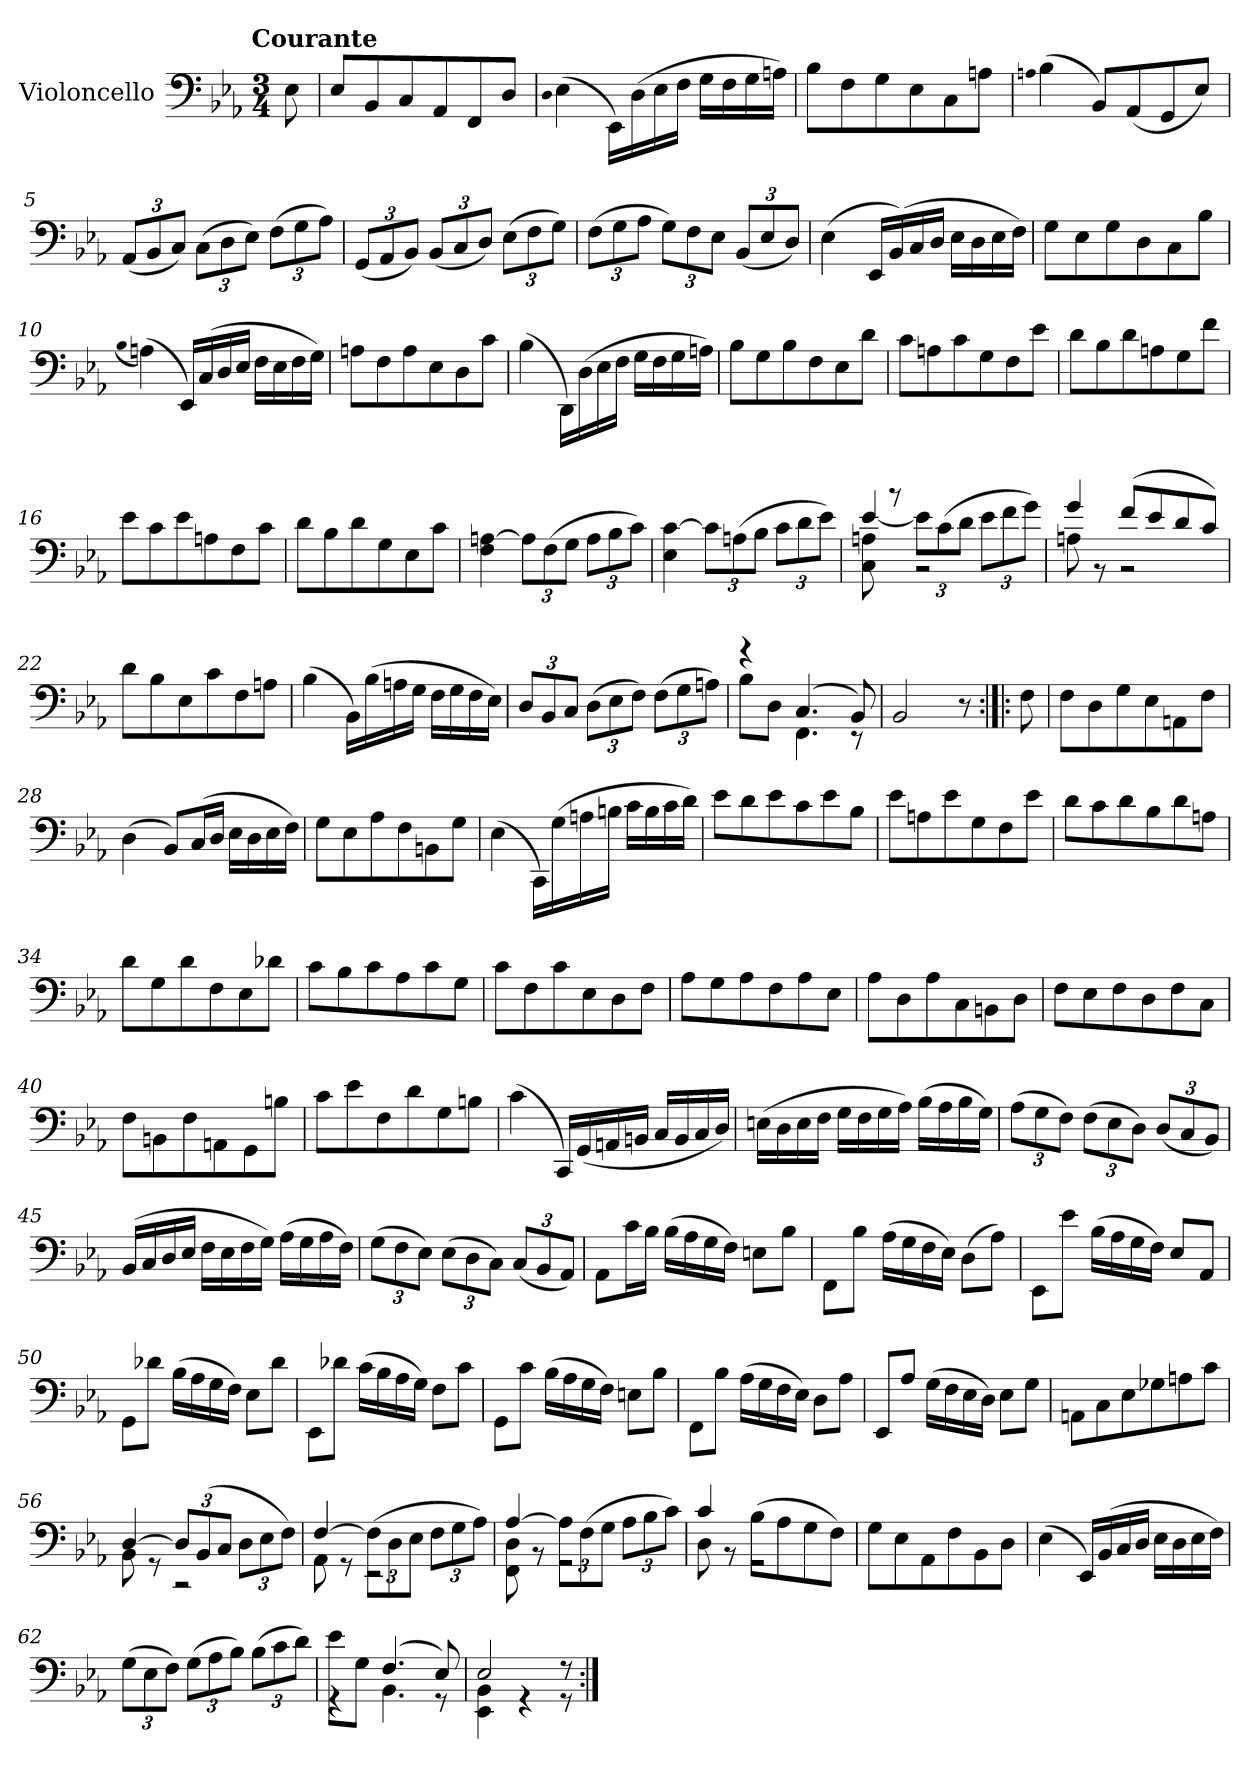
**kern
*part1
*staff1
*I"Violoncello
*I'Vc
*clefF4
*k[b-e-a-]
!!LO:TX:omd:t=Courante
*M3/4
*MM120
=
8E-\
=1
8E-/L
8BB-/
8C/
8AA-/
8FF/
8D/J
=2
qD
(4E-\
16EE-\LL)
(16D\
16E-\
16F\JJ
16G\LL
16F\
16G\
16An\JJ)
=3
8B-\L
8F\
8G\
8E-\
8C\
8An\J
=4
qAn
(4B-\
8BB-/L)
(8AA-/
8GG/
8E-/J)
=5
(12AA-/L
12BB-/
12C/J)
(12C\L
12D\
12E-\J)
(12F\L
12G\
12A-\J)
=6
(12GG/L
12AA-/
12BB-/J)
(12BB-/L
12C/
12D/J)
(12E-\L
12F\
12G\J)
=7
(12F\L
12G\
12A-\J
12G\L)
12F\
12E-\J
(12BB-/L
12E-/
12D/J)
=8
(4E-\
16EE-/LL
(16BB-/)
16C/
16D/JJ
16E-\LL
16D\
16E-\
16F\JJ)
=9
8G\L
8E-\
8G\
8D\
8C\
8B-\J
=10
(qB-
(4An\)
16EE-/LL)
(16C/
16D/
16E-/JJ
16F\LL
16E-\
16F\
16G\JJ)
=11
8An\L
8F\
8A\
8E-\
8D\
8c\J
=12
(4B-\
16DD\LL)
(16D\
16E-\
16F\JJ
16G\LL
16F\
16G\
16An\JJ)
=13
8B-\L
8G\
8B-\
8F\
8E-\
8d\J
=14
8c\L
8An\
8c\
8G\
8F\
8e-\J
=15
8d\L
8B-\
8d\
8An\
8G\
8f\J
=16
8e-\L
8c\
8e-\
8An\
8F\
8c\J
=17
8d\L
8B-\
8d\
8G\
8E-\
8c\J
=18
4F\ [4An\
12A\L]
(12F\
12G\J
12A\L
12B-\
12c\J)
=19
4E-\ [4c\
12c\L]
(12An\
12B-\J
12c\L
12d\
12e-\J)
=20
*^
8C\ 8An\	[4e-/
8r	.
12e-\L]	2r
(12c\	.
12d\J	.
12e-\L	.
12f\	.
12g\J)	.
=21	=21
4g/	8An\
.	8r
(8f/L	2r
8e-/	.
8d/	.
8c/J)	.
*v	*v
=22
8d\L
8B-\
8E-\
8c\
8F\
8An\J
=23
(4B-\
16BB-\LL)
(16B-\
16An\
16G\JJ
16F\LL
16G\
16F\
16E-\JJ)
=24
12D/L
12BB-/
12C/J
(12D\L
12E-\
12F\J)
(12F\L
12G\
12An\J)
=25
*^
4r	8B-\L
.	8D\J
(4.C/	4.FF\
8BB-/)	8r
*v	*v
=26
2BB-/
8r
=:|!|:
8F\
=27
8F\L
8D\
8G\
8E-\
8AAn\
8F\J
=28
(4D\
8BB-/L)
(16C/L
16D/JJ
16E-\LL
16D\
16E-\
16F\JJ)
=29
8G\L
8E-\
8A-\
8F\
8BBn\
8G\J
=30
(4E-\
16CC\LL)
(16G\
16An\
16Bn\JJ
16c\LL
16B\
16c\
16d\JJ)
=31
8e-\L
8d\
8e-\
8c\
8e-\
8B-\J
=32
8e-\L
8An\
8e-\
8G\
8F\
8e-\J
=33
8d\L
8c\
8d\
8B-\
8d\
8An\J
=34
8d\L
8G\
8d\
8F\
8E-\
8d-X\J
=35
8c\L
8B-\
8c\
8A-\
8c\
8G\J
=36
8c\L
8F\
8c\
8E-\
8D\
8F\J
=37
8A-\L
8G\
8A-\
8F\
8A-\
8E-\J
=38
8A-\L
8D\
8A-\
8C\
8BBn\
8D\J
=39
8F\L
8E-\
8F\
8D\
8F\
8C\J
=40
8F\L
8BBn\
8F\
8AAn\
8GG\
8Bn\J
=41
8c\L
8e-\
8F\
8d\
8G\
8Bn\J
=42
(4c\
16CC/LL)
(16GG/
16AAn/
16BBn/JJ
16C/LL
16BB/
16C/
16D/JJ)
=43
(16En\LL
16D\
16E\
16F\JJ
16G\LL
16F\
16G\
16A-\JJ)
(16B-\LL
16A-\
16B-\
16G\JJ)
=44
(12A-\L
12G\
12F\J)
(12F\L
12E-\
12D\J)
(12D/L
12C/
12BB-/J)
=45
(16BB-/LL
16C/
16D/
16E-/JJ
16F\LL
16E-\
16F\
16G\JJ)
(16A-\LL
16G\
16A-\
16F\JJ)
=46
(12G\L
12F\
12E-\J)
(12E-\L
12D\
12C\J)
(12C/L
12BB-/
12AA-/J)
=47
8AA-\L
16c\L
16B-\JJ
(16B-\LL
16A-\
16G\
16F\JJ)
8En\L
8B-\J
=48
8FF\L
8B-\J
(16A-\LL
16G\
16F\
16E-\JJ)
(8D\L
8A-\J)
=49
8EE-\L
8e-\J
(16B-\LL
16A-\
16G\
16F\JJ)
8E-/L
8AA-/J
=50
8GG\L
8d-X\J
(16B-\LL
16A-\
16G\
16F\JJ)
8E-\L
8d-\J
=51
8EE-\L
8d-X\J
(16c\LL
16B-\
16A-\
16G\JJ)
8F\L
8c\J
=52
8GG\L
8c\J
(16B-\LL
16A-\
16G\
16F\JJ)
8En\L
8B-\J
=53
8FF\L
8B-\J
(16A-\LL
16G\
16F\
16E-\JJ)
8D\L
8A-\J
=54
8EE-/L
8A-/J
(16G\LL
16F\
16E-\
16D\JJ)
8E-\L
8G\J
=55
8AAn\L
8C\
8E-\
8G-X\
8An\
8c\J
=56
*^
[4D/	8BB-\
.	8r
12D/L]	2r
(12BB-/	.
12C/J	.
12D\L	.
12E-\	.
12F\J)	.
=57	=57
[4F/	8AA-\
.	8r
(12F\L]	2r
12D\	.
12E-\J	.
12F\L	.
12G\	.
12A-\J)	.
=58	=58
[4A-/	8FF\ 8D\
.	8r
12A-\L]	2r
(12F\	.
12G\J	.
12A-\L	.
12B-\	.
12c\J)	.
=59	=59
4c/	8D\
.	8r
(8B-\L	2r
8A-\	.
8G\	.
8F\J)	.
*v	*v
=60
8G\L
8E-\
8AA-\
8F\
8BB-\
8D\J
=61
(4E-\
16EE-/LL)
(16BB-/
16C/
16D/JJ
16E-\LL
16D\
16E-\
16F\JJ)
=62
(12G\L
12E-\
12F\J)
(12G\L
12A-\
12B-\J)
(12B-\L
12c\
12d\J)
=63
*^
8e-\L	4r
8G\J	.
(4.F/	4.BB-\
8E-/)	8r
=64	=64
2E-/	4EE-\ 4BB-\
.	4r
8r	8r
*v	*v
=:|!
*-
